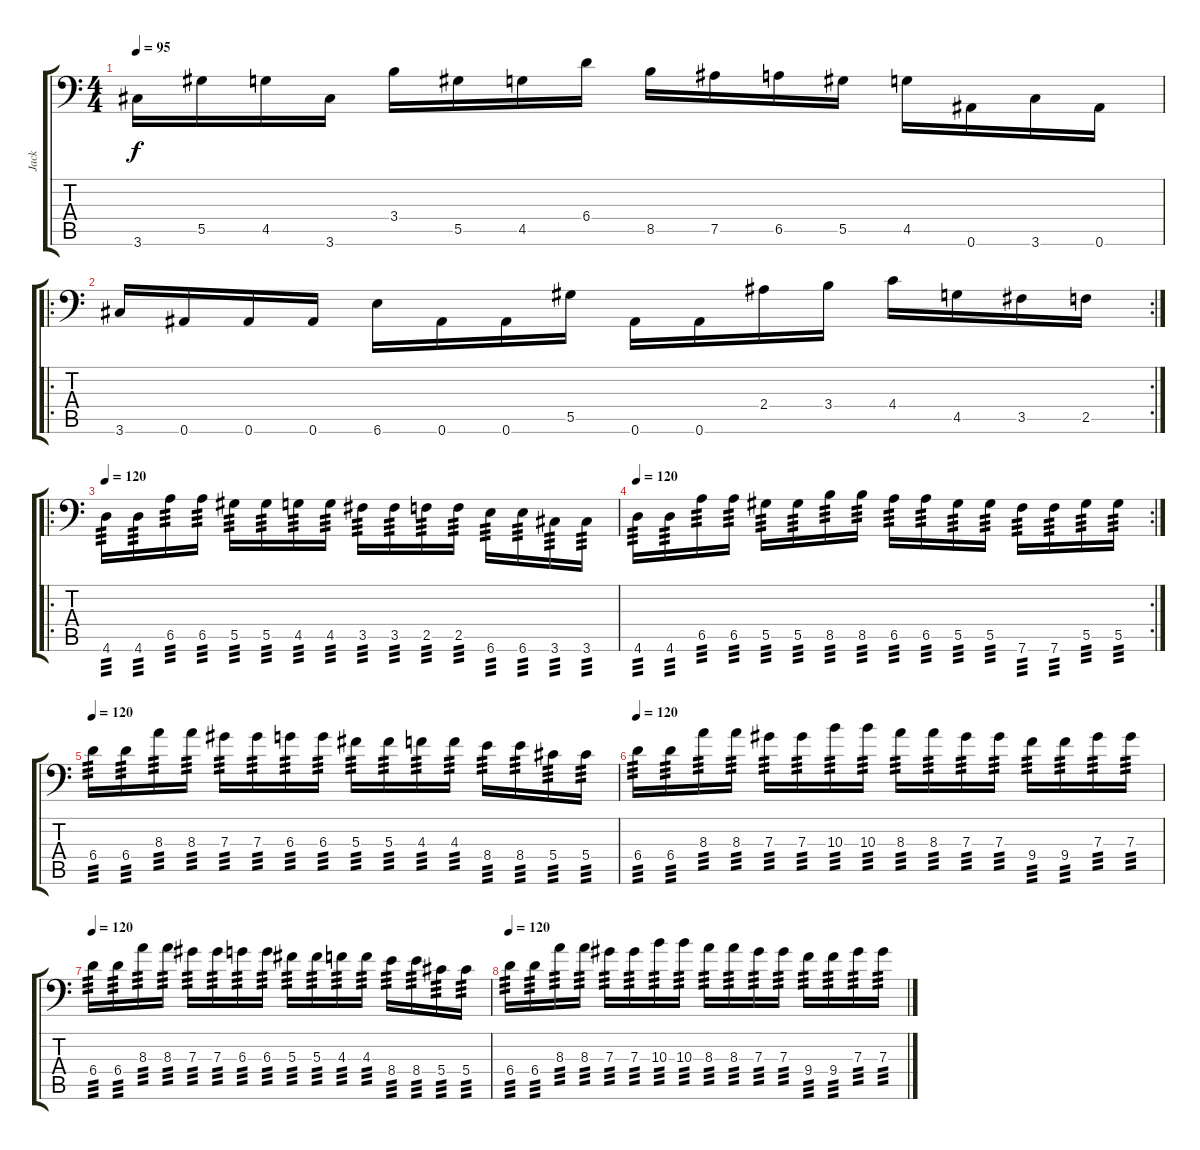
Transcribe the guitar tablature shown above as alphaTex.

\track ("Jack" "Jack") {instrument distortionguitar}
\staff {score tabs}
\tuning (Bb3 F3 Db3 Ab2 Eb2 Bb1) {hide}
\ts (4 4)
\tempo 95
\clef f4
\ks c
3.6.16{dy f} 5.5.16 4.5.16 3.6.16 3.4.16 5.5.16 4.5.16 6.4.16 8.5.16 7.5.16 6.5.16 5.5.16 4.5.16 0.6.16 3.6.16 0.6.16 |
\ro
\rc 2
3.6.16 0.6.16 0.6.16 0.6.16 6.6.16 0.6.16 0.6.16 5.5.16 0.6.16 0.6.16 2.4.16 3.4.16 4.4.16 4.5.16 3.5.16 2.5.16 |
\ro
\tempo 120
4.6.16{tp 3} 4.6.16{tp 3} 6.5.16{tp 3} 6.5.16{tp 3} 5.5.16{tp 3} 5.5.16{tp 3} 4.5.16{tp 3} 4.5.16{tp 3} 3.5.16{tp 3} 3.5.16{tp 3} 2.5.16{tp 3} 2.5.16{tp 3} 6.6.16{tp 3} 6.6.16{tp 3} 3.6.16{tp 3} 3.6.16{tp 3} |
\rc 2
\tempo 120
4.6.16{tp 3} 4.6.16{tp 3} 6.5.16{tp 3} 6.5.16{tp 3} 5.5.16{tp 3} 5.5.16{tp 3} 8.5.16{tp 3} 8.5.16{tp 3} 6.5.16{tp 3} 6.5.16{tp 3} 5.5.16{tp 3} 5.5.16{tp 3} 7.6.16{tp 3} 7.6.16{tp 3} 5.5.16{tp 3} 5.5.16{tp 3} |
\tempo 120
6.4.16{tp 3} 6.4.16{tp 3} 8.3.16{tp 3} 8.3.16{tp 3} 7.3.16{tp 3} 7.3.16{tp 3} 6.3.16{tp 3} 6.3.16{tp 3} 5.3.16{tp 3} 5.3.16{tp 3} 4.3.16{tp 3} 4.3.16{tp 3} 8.4.16{tp 3} 8.4.16{tp 3} 5.4.16{tp 3} 5.4.16{tp 3} |
\tempo 120
6.4.16{tp 3} 6.4.16{tp 3} 8.3.16{tp 3} 8.3.16{tp 3} 7.3.16{tp 3} 7.3.16{tp 3} 10.3.16{tp 3} 10.3.16{tp 3} 8.3.16{tp 3} 8.3.16{tp 3} 7.3.16{tp 3} 7.3.16{tp 3} 9.4.16{tp 3} 9.4.16{tp 3} 7.3.16{tp 3} 7.3.16{tp 3} |
\tempo 120
6.4.16{tp 3} 6.4.16{tp 3} 8.3.16{tp 3} 8.3.16{tp 3} 7.3.16{tp 3} 7.3.16{tp 3} 6.3.16{tp 3} 6.3.16{tp 3} 5.3.16{tp 3} 5.3.16{tp 3} 4.3.16{tp 3} 4.3.16{tp 3} 8.4.16{tp 3} 8.4.16{tp 3} 5.4.16{tp 3} 5.4.16{tp 3} |
\tempo 120
6.4.16{tp 3} 6.4.16{tp 3} 8.3.16{tp 3} 8.3.16{tp 3} 7.3.16{tp 3} 7.3.16{tp 3} 10.3.16{tp 3} 10.3.16{tp 3} 8.3.16{tp 3} 8.3.16{tp 3} 7.3.16{tp 3} 7.3.16{tp 3} 9.4.16{tp 3} 9.4.16{tp 3} 7.3.16{tp 3} 7.3.16{tp 3}
